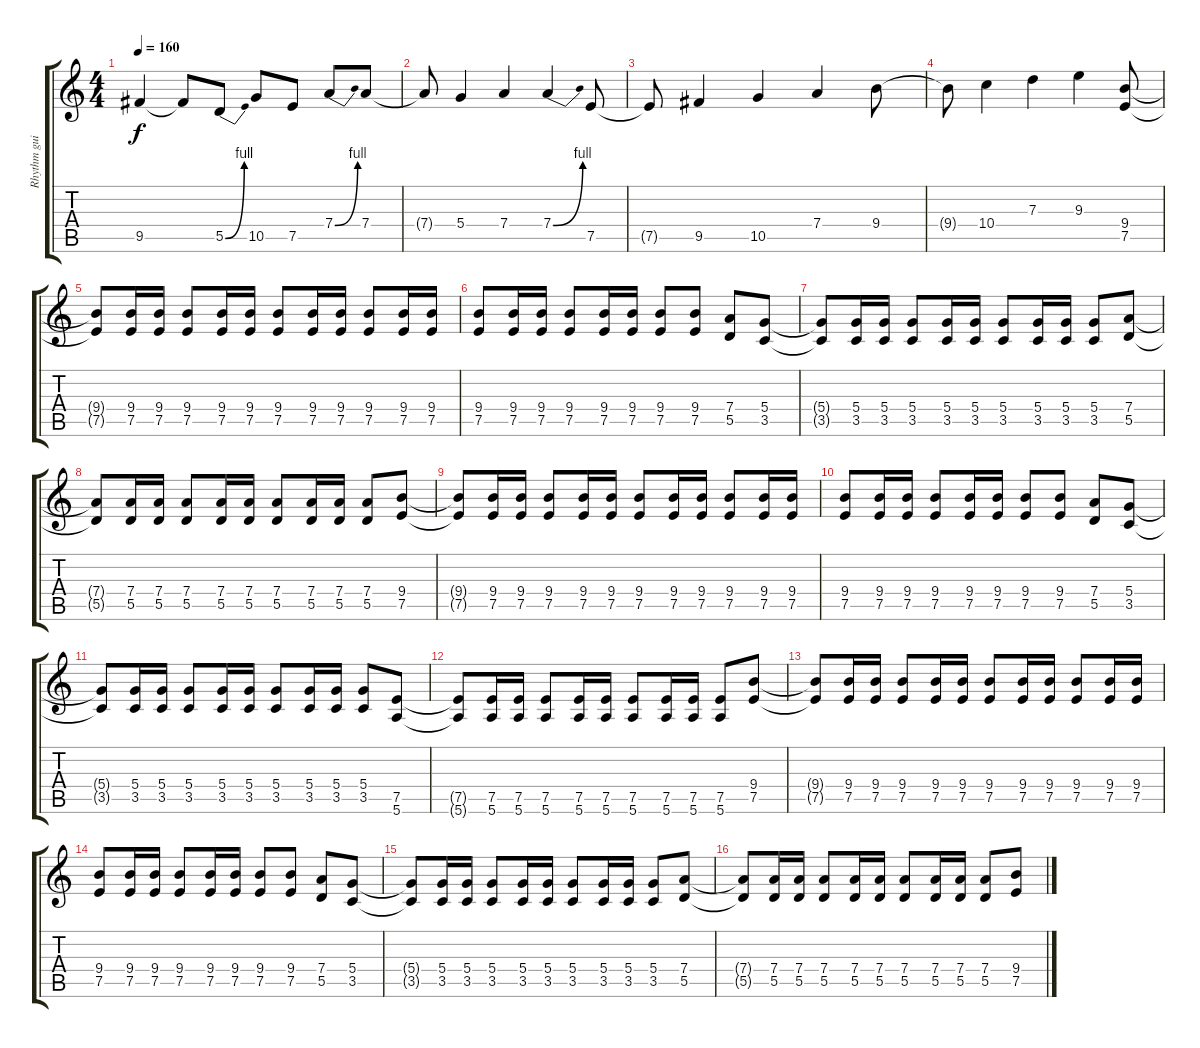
\track ("Rhythm guitar" "Rhythm gui") {instrument distortionguitar}
\staff {score tabs}
\tuning (E4 B3 G3 D3 A2 E2) {hide}
\ts (4 4)
\tempo 160
\clef g2
\ks c
9.5{t}.4{dy f} 9.5{t}.8 5.5{be (bend 0 0 60 4)}.8 10.5.8 7.5.8 7.4{be (bend 0 0 60 4)}.8 7.4.8 |
7.4{t}.8 5.4.4 7.4.4 7.4{be (bend 0 0 60 4)}.4 7.5.8 |
7.5{t}.8 9.5.4 10.5.4 7.4.4 9.4.8 |
9.4{t}.8 10.4.4 7.3.4 9.3.4 (9.4 7.5).8 |
(9.4{t} 7.5{t}).8 (9.4 7.5).16 (9.4 7.5).16 (9.4 7.5).8 (9.4 7.5).16 (9.4 7.5).16 (9.4 7.5).8 (9.4 7.5).16 (9.4 7.5).16 (9.4 7.5).8 (9.4 7.5).16 (9.4 7.5).16 |
(9.4 7.5).8 (9.4 7.5).16 (9.4 7.5).16 (9.4 7.5).8 (9.4 7.5).16 (9.4 7.5).16 (9.4 7.5).8 (9.4 7.5).8 (7.4 5.5).8 (5.4 3.5).8 |
(5.4{t} 3.5{t}).8 (5.4 3.5).16 (5.4 3.5).16 (5.4 3.5).8 (5.4 3.5).16 (5.4 3.5).16 (5.4 3.5).8 (5.4 3.5).16 (5.4 3.5).16 (5.4 3.5).8 (7.4 5.5).8 |
(7.4{t} 5.5{t}).8 (7.4 5.5).16 (7.4 5.5).16 (7.4 5.5).8 (7.4 5.5).16 (7.4 5.5).16 (7.4 5.5).8 (7.4 5.5).16 (7.4 5.5).16 (7.4 5.5).8 (9.4 7.5).8 |
(9.4{t} 7.5{t}).8 (9.4 7.5).16 (9.4 7.5).16 (9.4 7.5).8 (9.4 7.5).16 (9.4 7.5).16 (9.4 7.5).8 (9.4 7.5).16 (9.4 7.5).16 (9.4 7.5).8 (9.4 7.5).16 (9.4 7.5).16 |
(9.4 7.5).8 (9.4 7.5).16 (9.4 7.5).16 (9.4 7.5).8 (9.4 7.5).16 (9.4 7.5).16 (9.4 7.5).8 (9.4 7.5).8 (7.4 5.5).8 (5.4 3.5).8 |
(5.4{t} 3.5{t}).8 (5.4 3.5).16 (5.4 3.5).16 (5.4 3.5).8 (5.4 3.5).16 (5.4 3.5).16 (5.4 3.5).8 (5.4 3.5).16 (5.4 3.5).16 (5.4 3.5).8 (7.5 5.6).8 |
(7.5{t} 5.6{t}).8 (7.5 5.6).16 (7.5 5.6).16 (7.5 5.6).8 (7.5 5.6).16 (7.5 5.6).16 (7.5 5.6).8 (7.5 5.6).16 (7.5 5.6).16 (7.5 5.6).8 (9.4 7.5).8 |
(9.4{t} 7.5{t}).8 (9.4 7.5).16 (9.4 7.5).16 (9.4 7.5).8 (9.4 7.5).16 (9.4 7.5).16 (9.4 7.5).8 (9.4 7.5).16 (9.4 7.5).16 (9.4 7.5).8 (9.4 7.5).16 (9.4 7.5).16 |
(9.4 7.5).8 (9.4 7.5).16 (9.4 7.5).16 (9.4 7.5).8 (9.4 7.5).16 (9.4 7.5).16 (9.4 7.5).8 (9.4 7.5).8 (7.4 5.5).8 (5.4 3.5).8 |
(5.4{t} 3.5{t}).8 (5.4 3.5).16 (5.4 3.5).16 (5.4 3.5).8 (5.4 3.5).16 (5.4 3.5).16 (5.4 3.5).8 (5.4 3.5).16 (5.4 3.5).16 (5.4 3.5).8 (7.4 5.5).8 |
(7.4{t} 5.5{t}).8 (7.4 5.5).16 (7.4 5.5).16 (7.4 5.5).8 (7.4 5.5).16 (7.4 5.5).16 (7.4 5.5).8 (7.4 5.5).16 (7.4 5.5).16 (7.4 5.5).8 (9.4 7.5).8
